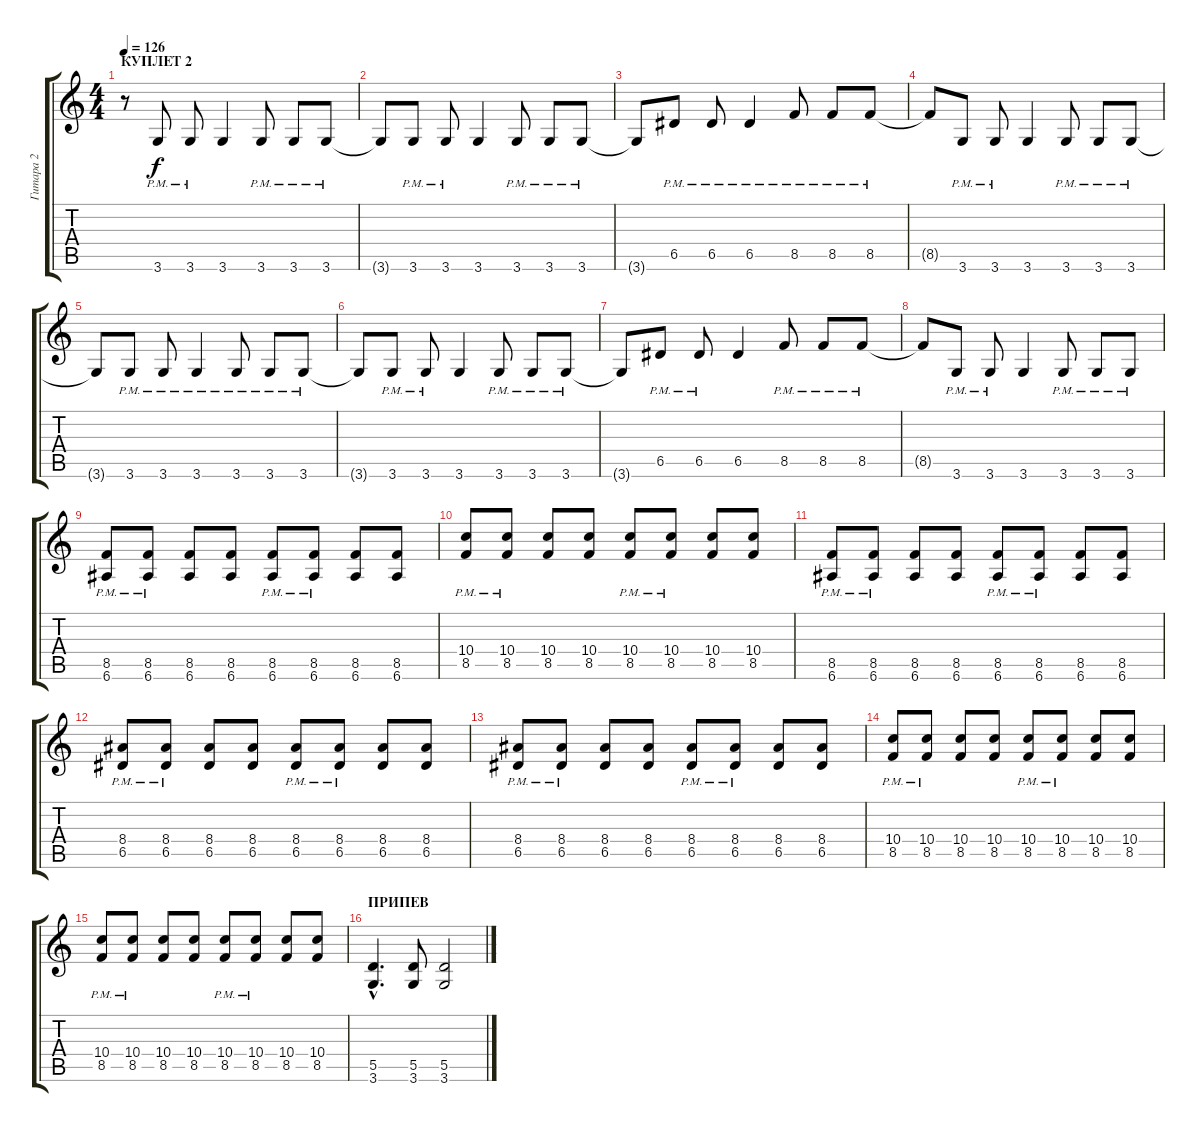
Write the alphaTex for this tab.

\track ("Гитара 2" "Гитара 2") {instrument distortionguitar}
\staff {score tabs}
\tuning (E4 B3 G3 D3 A2 E2) {hide}
\ts (4 4)
\section ("" "КУПЛЕТ 2")
\tempo 126
\clef g2
\ks c
r.8{dy f} 3.6{pm}.8 3.6{pm}.8 3.6.4 3.6{pm}.8 3.6{pm}.8 3.6{pm}.8 |
3.6{t}.8 3.6{pm}.8 3.6{pm}.8 3.6.4 3.6{pm}.8 3.6{pm}.8 3.6{pm}.8 |
3.6{t}.8 6.5{pm}.8 6.5{pm}.8 6.5{pm}.4 8.5{pm}.8 8.5{pm}.8 8.5{pm}.8 |
8.5{t}.8 3.6{pm}.8 3.6{pm}.8 3.6.4 3.6{pm}.8 3.6{pm}.8 3.6{pm}.8 |
3.6{t}.8 3.6{pm}.8 3.6{pm}.8 3.6{pm}.4 3.6{pm}.8 3.6{pm}.8 3.6{pm}.8 |
3.6{t}.8 3.6{pm}.8 3.6{pm}.8 3.6.4 3.6{pm}.8 3.6{pm}.8 3.6{pm}.8 |
3.6{t}.8 6.5{pm}.8 6.5{pm}.8 6.5.4 8.5{pm}.8 8.5{pm}.8 8.5{pm}.8 |
8.5{t}.8 3.6{pm}.8 3.6{pm}.8 3.6.4 3.6{pm}.8 3.6{pm}.8 3.6{pm}.8 |
(8.5 6.6{pm}).8 (8.5 6.6{pm}).8 (8.5 6.6).8 (8.5 6.6).8 (8.5{pm} 6.6{pm}).8 (8.5{pm} 6.6{pm}).8 (8.5 6.6).8 (8.5 6.6).8 |
(10.4{pm} 8.5{pm}).8 (10.4{pm} 8.5{pm}).8 (10.4 8.5).8 (10.4 8.5).8 (10.4{pm} 8.5{pm}).8 (10.4{pm} 8.5{pm}).8 (10.4 8.5).8 (10.4 8.5).8 |
(8.5{pm} 6.6{pm}).8 (8.5{pm} 6.6{pm}).8 (8.5 6.6).8 (8.5 6.6).8 (8.5{pm} 6.6{pm}).8 (8.5{pm} 6.6{pm}).8 (8.5 6.6).8 (8.5 6.6).8 |
(8.4{pm} 6.5{pm}).8 (8.4{pm} 6.5{pm}).8 (8.4 6.5).8 (8.4 6.5).8 (8.4{pm} 6.5{pm}).8 (8.4{pm} 6.5{pm}).8 (8.4 6.5).8 (8.4 6.5).8 |
(8.4{pm} 6.5{pm}).8 (8.4{pm} 6.5{pm}).8 (8.4 6.5).8 (8.4 6.5).8 (8.4{pm} 6.5{pm}).8 (8.4{pm} 6.5{pm}).8 (8.4 6.5).8 (8.4 6.5).8 |
(10.4{pm} 8.5{pm}).8 (10.4{pm} 8.5{pm}).8 (10.4 8.5).8 (10.4 8.5).8 (10.4{pm} 8.5{pm}).8 (10.4{pm} 8.5{pm}).8 (10.4 8.5).8 (10.4 8.5).8 |
(10.4{pm} 8.5{pm}).8 (10.4{pm} 8.5{pm}).8 (10.4 8.5).8 (10.4 8.5).8 (10.4{pm} 8.5{pm}).8 (10.4{pm} 8.5{pm}).8 (10.4 8.5).8 (10.4 8.5).8 |
\section ("" "ПРИПЕВ")
(5.5{hac} 3.6{hac}).4{d} (5.5 3.6).8 (5.5 3.6).2
